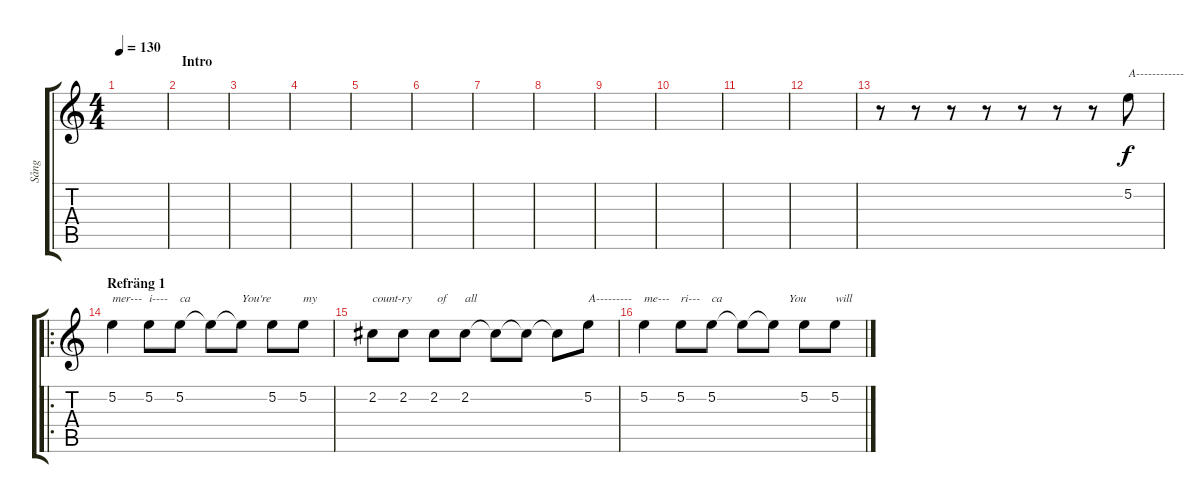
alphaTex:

\track ("Sång" "Sång") {instrument distortionguitar}
\staff {score tabs}
\tuning (E4 B3 G3 D3 A2 E2) {hide}
\ts (4 4)
\tempo 130
\clef g2
\ks c
|
\section ("" "Intro")
|
|
|
|
|
|
|
|
|
|
|
r.8 r.8 r.8 r.8 r.8 r.8 r.8 5.2.8{txt "A------------"} |
\ro
\section ("" "Refräng 1")
5.2.4{txt "mer---"} 5.2.8{txt "i----"} 5.2.8{txt "ca"} 5.2{t}.8 5.2{t}.8{txt "You're"} 5.2.8 5.2.8{txt "my"} |
2.2.8{txt "count-ry "} 2.2.8 2.2.8{txt " of"} 2.2.8{txt "all"} 2.2{t}.8 2.2{t}.8 2.2{t}.8 5.2.8{txt "A---------"} |
5.2.4{txt "me---"} 5.2.8{txt "ri---"} 5.2.8{txt "ca"} 5.2{t}.8 5.2{t}.8{txt "     You"} 5.2.8 5.2.8{txt "will"}
